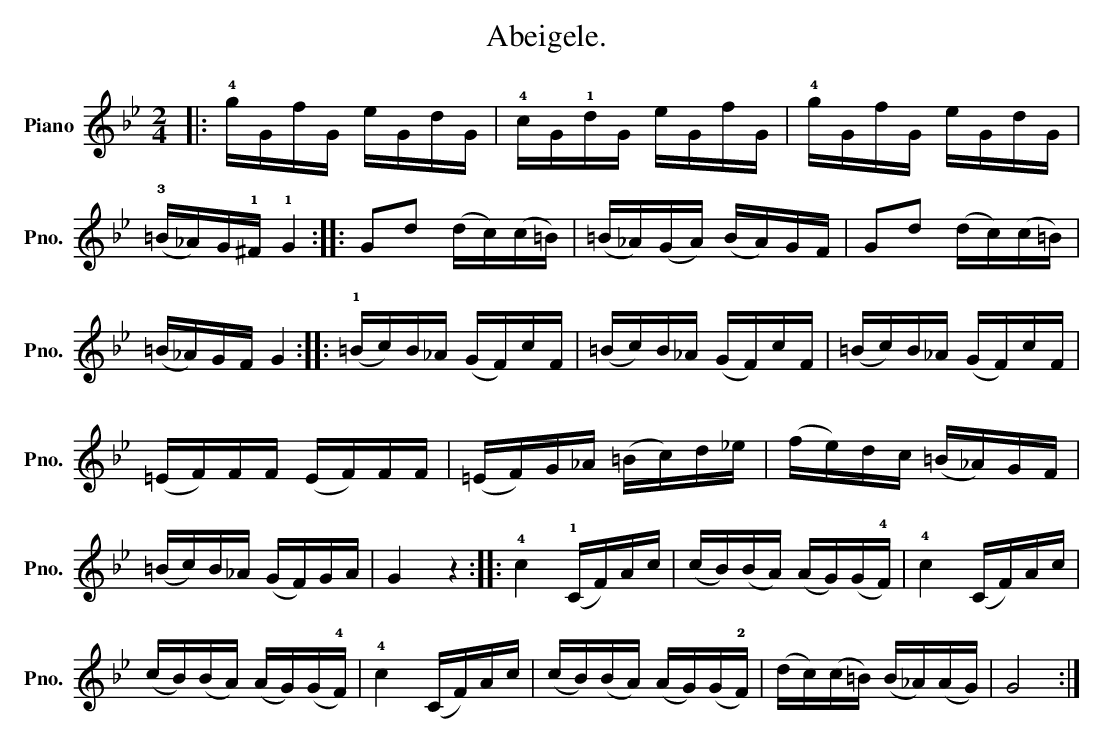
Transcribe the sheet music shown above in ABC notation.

X:1
T:Abeigele.
L:1/16
M:2/4
K:Cdor
V:1 treble nm="Piano" snm="Pno."
V:1
|: !4!gGfG eGdG | !4!cG!1!dG eGfG | !4!gGfG eGdG |$ (!3!=B_A)G!1!^F !1!G4 :: G2d2 (dc)(c=B) | %5
 (=B_A)(GA) (BA)GF | G2d2 (dc)(c=B) |$ (=B_A)GF G4 :: (!1!=Bc)B_A (GF)cF | (=Bc)B_A (GF)cF | %10
 (=Bc)B_A (GF)cF |$ (=EF)FF (EF)FF | (=EF)G_A (=Bc)d_e | (fe)dc (=B_A)GF |$ (=Bc)B_A (GF)GA | %15
 G4 z4 :: !4!c4 (!1!CF)Ac | (cB)(BA) (AG)(G!4!F) | !4!c4 (CF)Ac |$ (cB)(BA) (AG)(G!4!F) | %20
 !4!c4 (CF)Ac | (cB)(BA) (AG)(G!2!F) | (dc)(c=B) (B_A)(AG) | G8 :| %24
